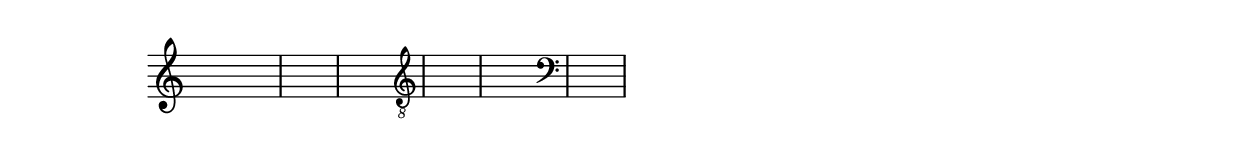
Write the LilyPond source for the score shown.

%% -*- coding: utf-8 -*-
\version "2.12.3"

\relative c'' {
  \override Staff.TimeSignature #'transparent = ##t
  \override Score.BarNumber #'transparent = ##t
  %% \override Score.RehearsalMark #'font-size = #-2
  %% \set Score.markFormatter = #format-mark-numbers


  %% CAVAQUINHO - BANJO
  \tag #'cv {
    \set Staff.keySignature = #`(((1 . 0) . ,SHARP)  ((1 . 3) . ,NATURAL))
    s1
  }

  %% BANDOLIM
  \tag #'bd {
    \set Staff.keySignature = #`(((1 . 0) . ,SHARP)  ((1 . 3) . ,NATURAL))
    s
  }

  %% VIOLA
  \tag #'va {
    \set Staff.keySignature = #`(((1 . 0) . ,SHARP)  ((1 . 3) . ,NATURAL))
    s
  }

  %% VIOLÃO TENOR
  \tag #'vt {
    \clef "G_8"
    \set Staff.keySignature = #`(((0 . 0) . ,SHARP)  ((0 . 3) . ,NATURAL))
    s
  }

  %% VIOLÃO
  \tag #'vi {
    \clef "G_8"
    \set Staff.keySignature = #`(((0 . 0) . ,SHARP)  ((0 . 3) . ,NATURAL))
    s
  }

  %% BAIXO - BAIXOLÃO
  \tag #'bx {
    \clef bass
    \set Staff.keySignature = #`(((-1 . 0) . ,SHARP)  ((-1 . 3) . ,NATURAL))
    s
  }
}
